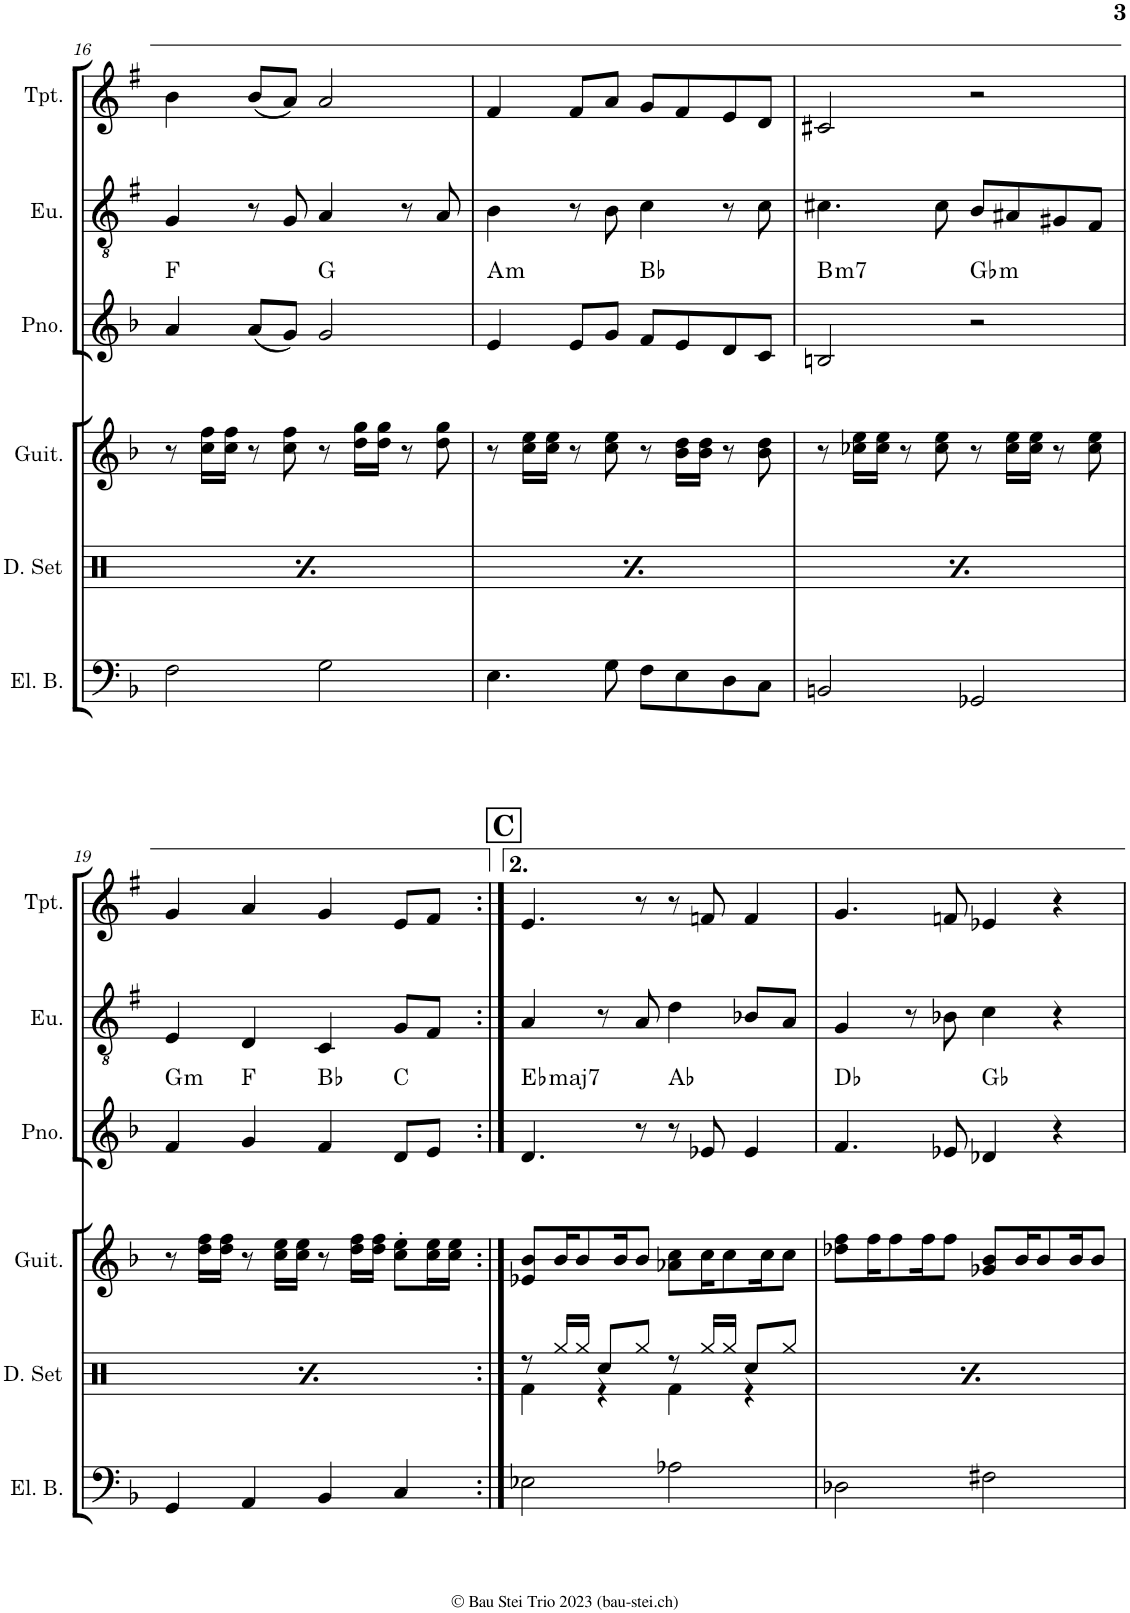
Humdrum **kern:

**kern	**kern	**kern	**kern	**harte	**kern	**kern
*part6	*part5	*part4	*part3	*part3	*part2	*part1
*staff6	*staff5	*staff4	*staff3	*	*staff2	*staff1
*I"Electric Bass	*I"Drumset	*I"Acoustic Guitar	*I"Piano	*	*I"Euphonium	*I"Trumpet
*I'El. B.	*I'D. Set	*I'Guit.	*I'Pno.	*	*I'Eu.	*I'Tpt.
!!LO:PB:g=z
*clefF4	*clefX	*clefG2	*clefG2	*	*clefGv2	*clefG2
*Trd7c12	*	*	*	*	*Trd1c2	*Trd1c2
*k[b-]	*k[]	*k[b-]	*k[b-]	*	*k[f#]	*k[f#]
*M4/4	*M4/4	*M4/4	*M4/4	*	*M4/4	*M4/4
=16	=16	=16	=16	=16	=16	=16
*	*^	*	*	*	*	*
2F\	8r	4Rf\	8r	4a/	F:maj	4G/	4b\
.	16Rgg/LL	.	16cc\ 16ff\LL	.	.	.	.
.	16Rgg/JJ	.	16cc\ 16ff\JJ	.	.	.	.
.	8Rcc/L	4r	8r	(8a/L	.	8r	(8b/L
.	8Rgg/J	.	8cc\ 8ff\	8g/J)	.	8G/	8a/J)
2G\	8r	4Rf\	8r	2g/	G:maj	4A/	2a/
.	16Rgg/LL	.	16dd\ 16gg\LL	.	.	.	.
.	16Rgg/JJ	.	16dd\ 16gg\JJ	.	.	.	.
.	8Rcc/L	4r	8r	.	.	8r	.
.	8Rgg/J	.	8dd\ 8gg\	.	.	8A/	.
=17	=17	=17	=17	=17	=17	=17	=17
!	!	!	!	!	!LO:H:kt=m	!	!
4.E\	8r	4Rf\	8r	4e/	A:min	4B\	4f#/
.	16Rgg/LL	.	16cc\ 16ee\LL	.	.	.	.
.	16Rgg/JJ	.	16cc\ 16ee\JJ	.	.	.	.
.	8Rcc/L	4r	8r	8e/L	.	8r	8f#/L
8G\	8Rgg/J	.	8cc\ 8ee\	8g/J	.	8B\	8a/J
!	!	!	!	!	!LO:H:kt=N.C.	!	!
8F\L	8r	4Rf\	8r	8f/L	N	4c\	8g/L
8E\	16Rgg/LL	.	16b-\ 16dd\LL	8e/	.	.	8f#/
.	16Rgg/JJ	.	16b-\ 16dd\JJ	.	.	.	.
8D\	8Rcc/L	4r	8r	8d/	.	8r	8e/
8C\J	8Rgg/J	.	8b-\ 8dd\	8c/J	.	8c\	8d/J
=18	=18	=18	=18	=18	=18	=18	=18
!	!	!	!	!	!LO:H:kt=m7	!	!
2BBn/	8r	4Rf\	8r	2Bn/	B:min7	4.c#X\	2c#X/
.	16Rgg/LL	.	16cc-X\ 16ee\LL	.	.	.	.
.	16Rgg/JJ	.	16cc-\ 16ee\JJ	.	.	.	.
.	8Rcc/L	4r	8r	.	.	.	.
.	8Rgg/J	.	8cc-\ 8ee\	.	.	8c#\	.
!	!	!	!	!	!LO:H:kt=m	!	!
2GG-X/	8r	4Rf\	8r	2r	Gb:min	8B/L	2r
.	16Rgg/LL	.	16cc-\ 16ee\LL	.	.	8A#X/	.
.	16Rgg/JJ	.	16cc-\ 16ee\JJ	.	.	.	.
.	8Rcc/L	4r	8r	.	.	8G#X/	.
.	8Rgg/J	.	8cc-\ 8ee\	.	.	8F#/J	.
!!LO:LB:g=z
=19	=19	=19	=19	=19	=19	=19	=19
!	!	!	!	!	!LO:H:kt=m	!	!
4GG/	8r	4Rf\	8r	4f/	G:min	4E/	4g/
.	16Rgg/LL	.	16dd\ 16ff\LL	.	.	.	.
.	16Rgg/JJ	.	16dd\ 16ff\JJ	.	.	.	.
4AA/	8Rcc/L	4r	8r	4g/	F:maj	4D/	4a/
.	8Rgg/J	.	16cc\ 16ee\LL	.	.	.	.
.	.	.	16cc\ 16ee\JJ	.	.	.	.
!	!	!	!	!	!LO:H:kt=N.C.	!	!
4BB-/	8r	4Rf\	8r	4f/	N	4C/	4g/
.	16Rgg/LL	.	16dd\ 16ff\LL	.	.	.	.
.	16Rgg/JJ	.	16dd\ 16ff\JJ	.	.	.	.
!	!	!	!	!	!LO:H:kt=N.C.	!	!
4C/	8Rcc/L	4r	8cc\' 8ee\'L	8d/L	N	8G/L	8e/L
.	8Rgg/J	.	16cc\ 16ee\L	8e/J	.	8F#/J	8f#/J
.	.	.	16cc\ 16ee\JJ	.	.	.	.
!!LO:REH:place=s1:a:B:cj:fs=14:t=C
=20:|!	=20:|!	=20:|!	=20:|!	=20:|!	=20:|!	=20:|!	=20:|!
!	!	!	!	!	!LO:H:kt=maj7	!	!
2E-X\	8r	4Rf\	8e-X/ 8b-/L	4.d/	Eb:maj7	4A/	4.e/
.	16Rgg/LL	.	16b-/K	.	.	.	.
.	16Rgg/JJ	.	8b-/	.	.	.	.
.	8Rcc/L	4r	.	.	.	8r	.
.	.	.	16b-/K	.	.	.	.
.	8Rgg/J	.	8b-/J	8r	.	8A/	8r
2A-X\	8r	4Rf\	8a-X\ 8cc\L	8r	Ab:maj	4d\	8r
.	16Rgg/LL	.	16cc\K	8e-X/	.	.	8fn/
.	16Rgg/JJ	.	8cc\	.	.	.	.
.	8Rcc/L	4r	.	4e-/	.	8B-X/L	4f/
.	.	.	16cc\K	.	.	.	.
.	8Rgg/J	.	8cc\J	.	.	8A/J	.
=21	=21	=21	=21	=21	=21	=21	=21
2D-X\	8r	4Rf\	8dd-X\ 8ff\L	4.f/	Db:maj	4G/	4.g/
.	16Rgg/LL	.	16ff\K	.	.	.	.
.	16Rgg/JJ	.	8ff\	.	.	.	.
.	8Rcc/L	4r	.	.	.	8r	.
.	.	.	16ff\K	.	.	.	.
.	8Rgg/J	.	8ff\J	8e-X/	.	8B-X\	8fn/
2F#X\	8r	4Rf\	8g-X/ 8b-/L	4d-X/	Gb:maj	4c\	4e-X/
.	16Rgg/LL	.	16b-/K	.	.	.	.
.	16Rgg/JJ	.	8b-/	.	.	.	.
.	8Rcc/L	4r	.	4r	.	4r	4r
.	.	.	16b-/K	.	.	.	.
.	8Rgg/J	.	8b-/J	.	.	.	.
*	*v	*v	*	*	*	*	*
=	=	=	=	=	=	=
*-	*-	*-	*-	*-	*-	*-
